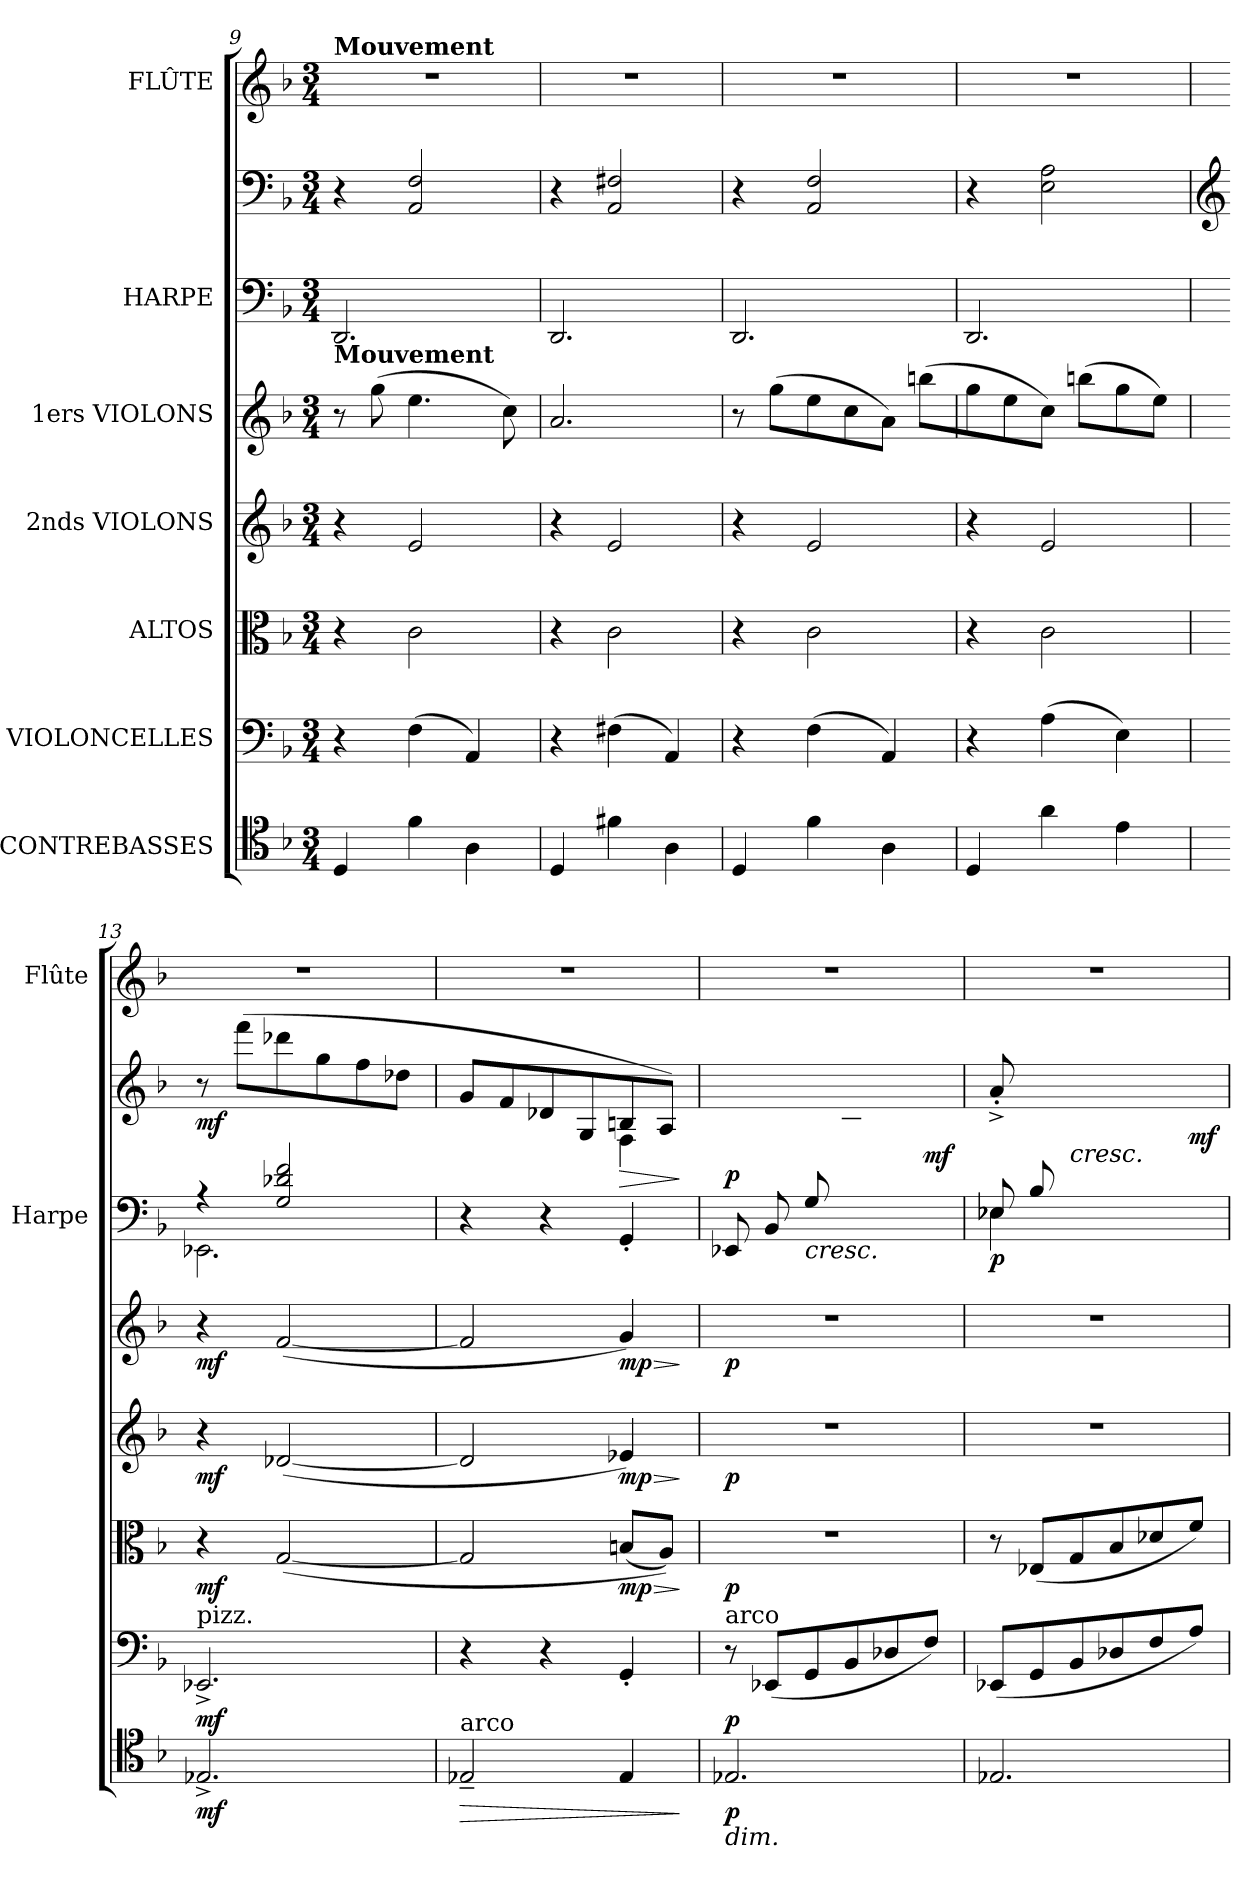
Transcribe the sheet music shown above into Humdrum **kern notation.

**kern	**dynam	**kern	**dynam	**kern	**dynam	**kern	**dynam	**kern	**dynam	**kern	**kern	**dynam	**kern
*part7	*part7	*part6	*part6	*part5	*part5	*part4	*part4	*part3	*part3	*part2	*part2	*part2	*part1
*staff8	*staff8	*staff7	*staff7	*staff6	*staff6	*staff5	*staff5	*staff4	*staff4	*staff3	*staff2	*staff2/3	*staff1
*I"CONTREBASSES	*	*I"VIOLONCELLES	*	*I"ALTOS	*	*I"2nds VIOLONS	*	*I"1ers VIOLONS	*	*I"HARPE	*	*	*I"FLÛTE
*	*	*	*	*	*	*	*	*	*	*I'Harpe	*	*	*I'Flûte
!!LO:PB:g=z
*clefC4	*	*clefF4	*	*clefC3	*	*clefG2	*	*clefG2	*	*clefF4	*clefF4	*	*clefG2
*ITrd7c12	*	*	*	*	*	*	*	*	*	*	*	*	*
*k[b-]	*	*k[b-]	*	*k[b-]	*	*k[b-]	*	*k[b-]	*	*k[b-]	*k[b-]	*	*k[b-]
*M3/4	*	*M3/4	*	*M3/4	*	*M3/4	*	*M3/4	*	*M3/4	*M3/4	*	*M3/4
=9	=9	=9	=9	=9	=9	=9	=9	=9	=9	=9	=9	=9	=9
!	!	!	!	!	!	!	!	!	!	!	!	!	!LO:TX:a:B:t=Mouvement
!	!	!	!	!	!	!	!	!LO:TX:a:B:t=Mouvement	!	!	!	!	!
!	!	!	!	!	!	!	!LO:DY:b	!	!	!	!	!	!
!	!	!	!	!	!	!	!LO:DY:n=1:b	!	!LO:DY:b	!	!	!	!
!	!	!	!	!	!	!	!	!	!LO:DY:n=1:b	!	!	!	!
4DD/	.	4r	.	4r	.	4r	other-dynamics p	8r	other-dynamics p	2.DD/	4r	.	2.r
.	.	.	.	.	.	.	.	(>8gg\	.	.	.	.	.
4F\	.	(>4F\	.	2c\	.	2e/	.	4.ee\	.	.	2AA/ 2F/	.	.
4AA\	.	4AA/)	.	.	.	.	.	.	.	.	.	.	.
.	.	.	.	.	.	.	.	8cc\)	.	.	.	.	.
=10	=10	=10	=10	=10	=10	=10	=10	=10	=10	=10	=10	=10	=10
4DD/	.	4r	.	4r	.	4r	.	2.a/	.	2.DD/	4r	.	2.r
4F#X\	.	(>4F#X\	.	2c\	.	2e/	.	.	.	.	2AA/ 2F#X/	.	.
4AA\	.	4AA/)	.	.	.	.	.	.	.	.	.	.	.
=11	=11	=11	=11	=11	=11	=11	=11	=11	=11	=11	=11	=11	=11
4DD/	.	4r	.	4r	.	4r	.	8r	.	2.DD/	4r	.	2.r
.	.	.	.	.	.	.	.	(>8gg\L	.	.	.	.	.
4F\	.	(>4F\	.	2c\	.	2e/	.	8ee\	.	.	2AA/ 2F/	.	.
.	.	.	.	.	.	.	.	8cc\	.	.	.	.	.
4AA\	.	4AA/)	.	.	.	.	.	8a\J)	.	.	.	.	.
.	.	.	.	.	.	.	.	(>8bbn\L	.	.	.	.	.
=12	=12	=12	=12	=12	=12	=12	=12	=12	=12	=12	=12	=12	=12
4DD/	.	4r	.	4r	.	4r	.	8gg\	.	2.DD/	4r	.	2.r
.	.	.	.	.	.	.	.	8ee\	.	.	.	.	.
4A\	.	(>4A\	.	2c\	.	2e/	.	8cc\J)	.	.	2E\ 2A\	.	.
.	.	.	.	.	.	.	.	(>8bbn\L	.	.	.	.	.
4E\	.	4E\)	.	.	.	.	.	8gg\	.	.	.	.	.
.	.	.	.	.	.	.	.	8ee\J)	.	.	.	.	.
=13	=13	=13	=13	=13	=13	=13	=13	=13	=13	=13	=13	=13	=13
*	*	*	*	*	*	*	*	*	*	*	*clefG2	*	*
*	*	*	*	*	*	*	*	*	*	*^	*	*	*
!	!	!LO:TX:a:t=pizz.	!	!	!	!	!	!	!	!	!	!	!	!
!	!LO:DY:b	!	!LO:DY:b	!	!LO:DY:b	!	!LO:DY:b	!	!LO:DY:b	!	!	!	!LO:DY:b	!
2.EE-X^/	mf	2.EE-X^/	mf	4r	mf	4r	mf	4r	mf	4r	2.EE-X\	8r	mf	2.r
.	.	.	.	.	.	.	.	.	.	.	.	(>8fff\L	.	.
.	.	.	.	(>[2G/	.	(>[2d-X/	.	(>[2f/	.	2G/ 2d-X/ 2f/	.	8ddd-X\	.	.
.	.	.	.	.	.	.	.	.	.	.	.	8gg\	.	.
.	.	.	.	.	.	.	.	.	.	.	.	8ff\	.	.
.	.	.	.	.	.	.	.	.	.	.	.	8dd-X\J	.	.
*	*	*	*	*	*	*	*	*	*	*v	*v	*	*	*
=14	=14	=14	=14	=14	=14	=14	=14	=14	=14	=14	=14	=14	=14
!LO:TX:a:t=arco	!	!	!	!	!	!	!	!	!	!	!	!	!
!	!LO:HP:b	!	!	!	!	!	!	!	!	!	!	!	!
*	*	*	*	*	*	*	*	*	*	*	*^	*	*
2EE-X~/	>	4r	.	2G/]	.	2d-/]	.	2f/]	.	4r	8g/L	2ryy	.	2.r
.	.	.	.	.	.	.	.	.	.	.	8f/	.	.	.
.	.	4r	.	.	.	.	.	.	.	4r	8d-X/	.	.	.
.	.	.	.	.	.	.	.	.	.	.	8G/	.	.	.
!	!	!	!	!	!LO:HP:b	!	!LO:HP:b	!	!LO:HP:b	!	!	!	!LO:HP:b	!
!	!	!	!	!	!LO:DY:n=1:b	!	!LO:DY:n=1:b	!	!LO:DY:n=1:b	!	!	!	!	!
4EE-/	.	4GG'/	.	(<8Bn/L	> mp	4e-X/)	> mp	4g/)	> mp	4GG'/	8Bn/	4F\	>	.
.	.	.	.	8A/J))	.	.	.	.	.	.	8A/J)	.	.	.
*	*	*	*	*	*	*	*	*	*	*	*v	*v	*	*
.	]	.	.	.	]	.	]	.	]	.	.	]	.
!!LO:LB:g=z
=15	=15	=15	=15	=15	=15	=15	=15	=15	=15	=15	=15	=15	=15
*	*	*	*	*	*	*	*	*	*	*^	*	*	*
!	!	!LO:TX:a:t=arco	!	!	!	!	!	!	!	!	!	!	!	!
!LO:TX:b:i:t=dim.	!	!	!	!	!	!	!	!	!	!	!	!	!	!
!	!LO:DY:b	!	!LO:DY:b	!	!LO:DY:b	!	!LO:DY:b	!	!LO:DY:b	!	!	!	!LO:DY:b	!
2.EE-X/	p	8r	p	2.r	p	2.r	p	2.r	p	8EE-X/L	2.ryy	4.ryy	p	2.r
.	.	(<8EE-X/L	.	.	.	.	.	.	.	8BB-/	.	.	.	.
!	!	!	!	!	!	!	!	!	!	!	!	!	!LO:HP:b=2	!
.	.	8GG/	.	.	.	.	.	.	.	8G/	.	.	<	.
.	.	8BB-/	.	.	.	.	.	.	.	4.ryy	.	8B-\	.	.
.	.	8D-X/	.	.	.	.	.	.	.	.	.	8d-X\	.	.
!	!	!	!	!	!	!	!	!	!	!	!	!	!LO:DY:b	!
.	.	8F/J)	.	.	.	.	.	.	.	.	.	8f\J	mf	.
*	*	*	*	*	*	*	*	*	*	*v	*v	*	*	*
.	.	.	.	.	.	.	.	.	.	.	.	[	.
=16	=16	=16	=16	=16	=16	=16	=16	=16	=16	=16	=16	=16	=16
*	*	*	*	*	*	*	*	*	*	*^	*^	*	*
!	!	!	!	!	!	!	!	!	!	!	!	!	!	!LO:DY:b=2	!
2.EE-X/	.	(<8EE-X/L	.	8r	.	2.r	.	2.r	.	8E-X/L	4E-X\	4ryy	8a'^/	p	2.r
.	.	8GG/	.	(<8E-X/L	.	.	.	.	.	8B-/	.	.	2ryy	.	.
!	!	!	!	!	!	!	!	!	!	!	!	!	!	!LO:HP:b	!
.	.	8BB-/	.	8G/	.	.	.	.	.	2ryy	2ryy	8g\	.	<	.
.	.	8D-X/	.	8B-/	.	.	.	.	.	.	.	8b-\	.	.	.
.	.	8F/	.	8d-X/	.	.	.	.	.	.	.	8dd-X\	.	.	.
!	!	!	!	!	!	!	!	!	!	!	!	!	!	!LO:DY:b	!
.	.	8A/J)	.	8f/J)	.	.	.	.	.	.	.	8ff\J	8ryy	mf	.
*	*	*	*	*	*	*	*	*	*	*v	*v	*	*	*	*
*	*	*	*	*	*	*	*	*	*	*	*v	*v	*	*
.	.	.	.	.	.	.	.	.	.	.	.	[	.
=	=	=	=	=	=	=	=	=	=	=	=	=	=
*-	*-	*-	*-	*-	*-	*-	*-	*-	*-	*-	*-	*-	*-
